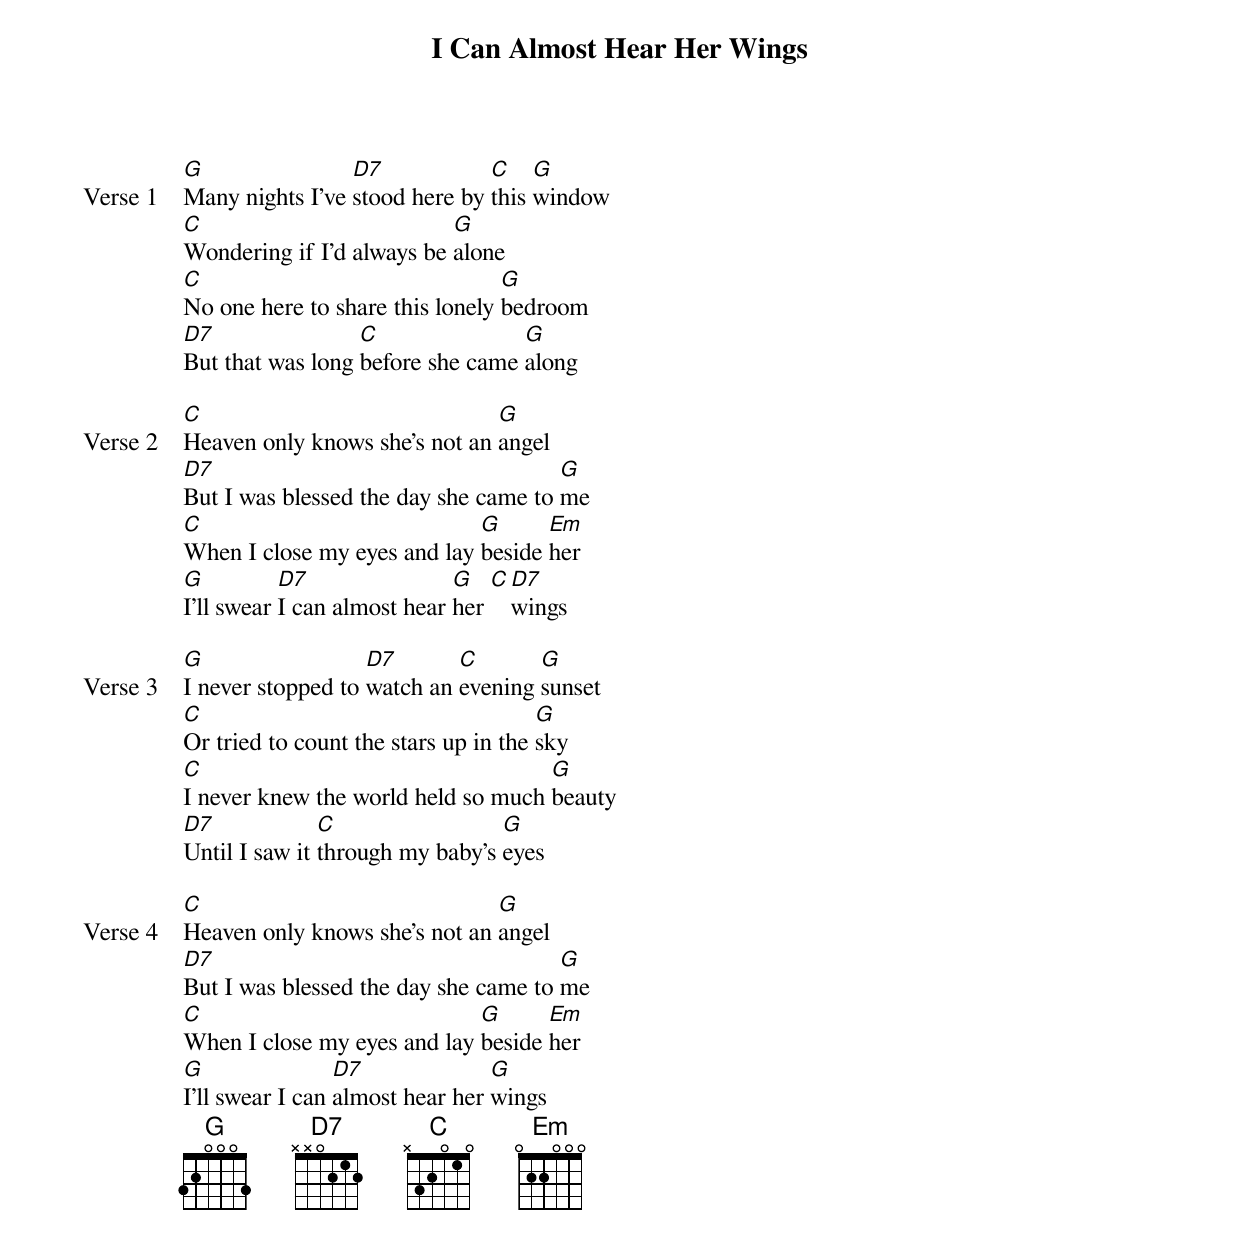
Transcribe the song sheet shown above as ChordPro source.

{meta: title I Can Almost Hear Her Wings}
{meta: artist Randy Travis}
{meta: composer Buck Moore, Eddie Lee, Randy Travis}
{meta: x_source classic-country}
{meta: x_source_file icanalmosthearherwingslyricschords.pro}
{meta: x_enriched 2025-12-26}

{start_of_verse: Verse 1}
[G]Many nights I've [D7]stood here by [C]this [G]window
[C]Wondering if I'd always be [G]alone
[C]No one here to share this lonely [G]bedroom
[D7]But that was long [C]before she came [G]along
{end_of_verse}

{start_of_verse: Verse 2}
[C]Heaven only knows she's not an [G]angel
[D7]But I was blessed the day she came to [G]me
[C]When I close my eyes and lay [G]beside [Em]her
[G]I'll swear [D7]I can almost hear [G]her [C][D7]wings
{end_of_verse}

{start_of_verse: Verse 3}
[G]I never stopped to [D7]watch an [C]evening [G]sunset
[C]Or tried to count the stars up in the [G]sky
[C]I never knew the world held so much [G]beauty
[D7]Until I saw it [C]through my baby's [G]eyes
{end_of_verse}

{start_of_verse: Verse 4}
[C]Heaven only knows she's not an [G]angel
[D7]But I was blessed the day she came to [G]me
[C]When I close my eyes and lay [G]beside [Em]her
[G]I'll swear I can [D7]almost hear her [G]wings
{end_of_verse}
